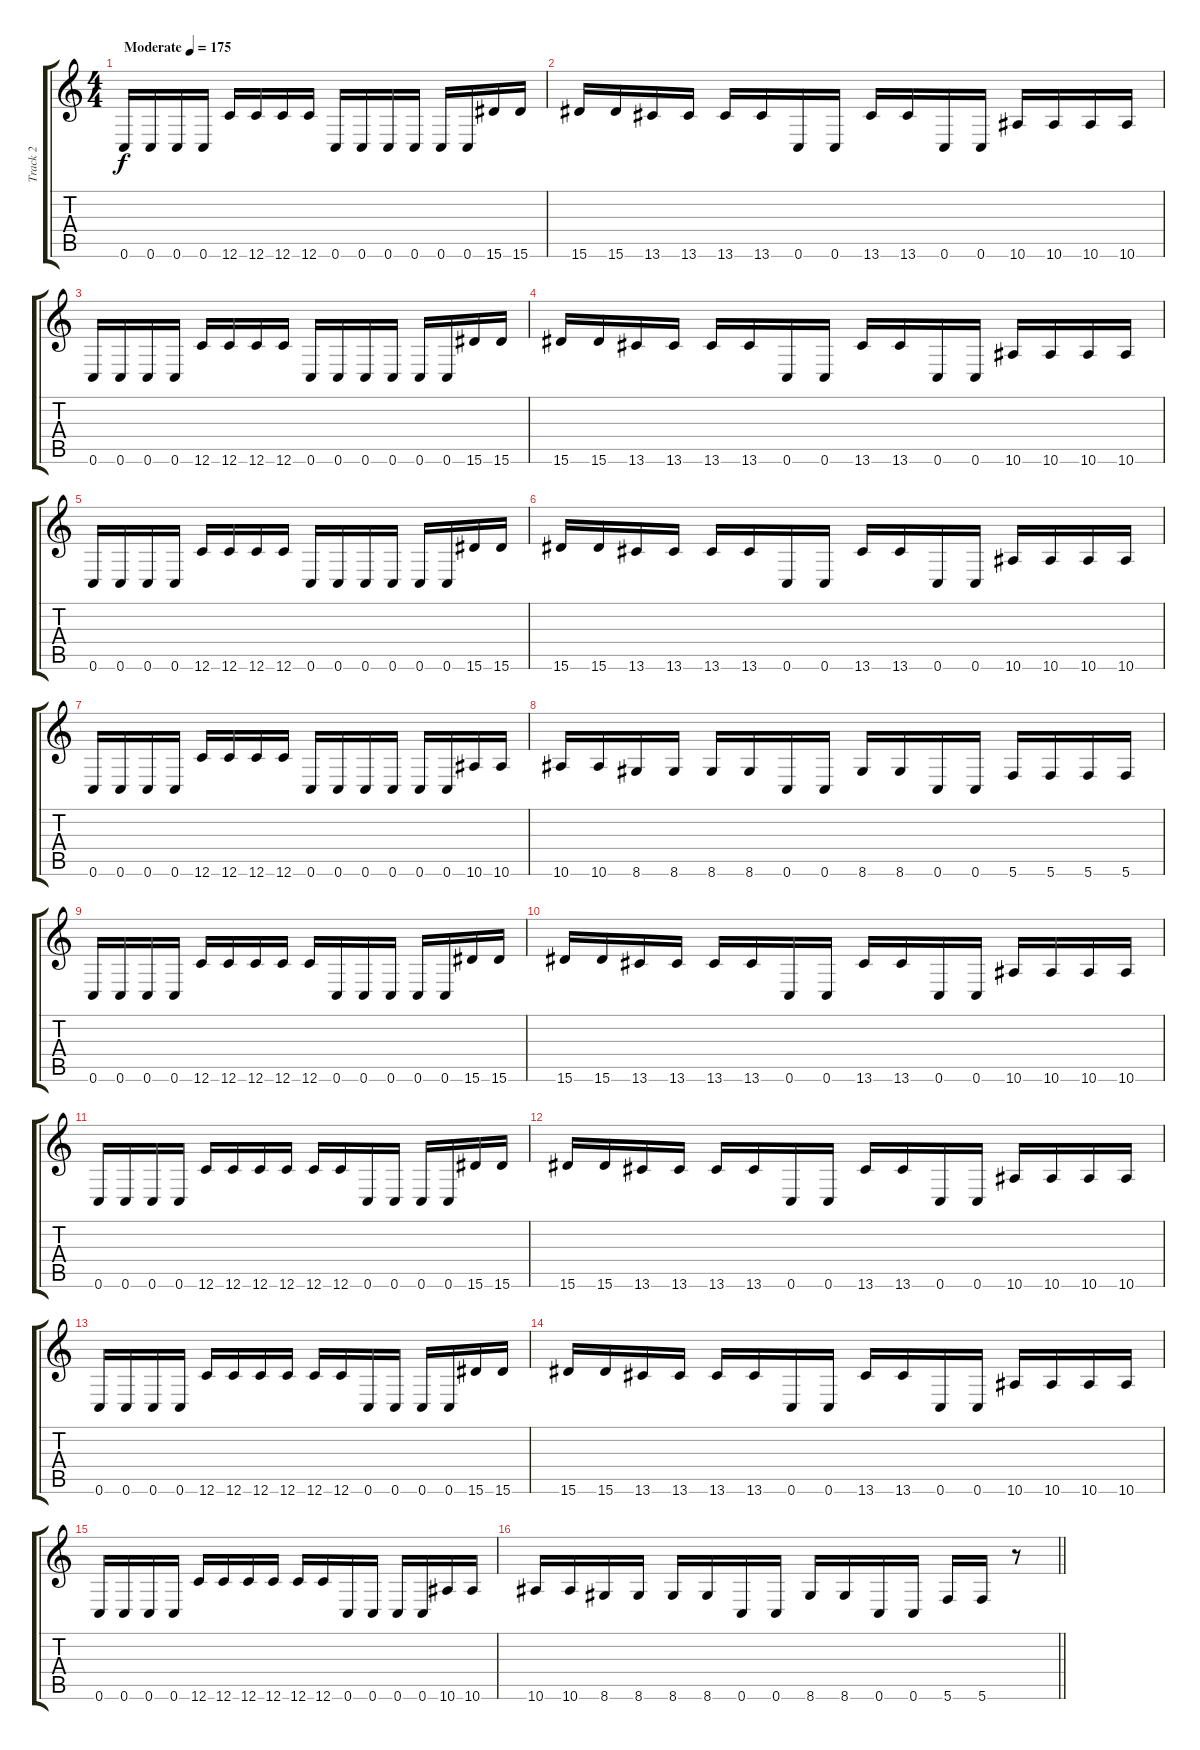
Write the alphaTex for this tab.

\track ("Track 2" "Track 2") {instrument overdrivenguitar}
\staff {score tabs}
\tuning (D4 A3 F3 C3 G2 C2) {hide}
\ts (4 4)
\tempo (175 "Moderate")
\clef g2
\ks c
0.6.16{dy f instrument overdrivenguitar} 0.6.16 0.6.16 0.6.16 12.6.16 12.6.16 12.6.16 12.6.16 0.6.16 0.6.16 0.6.16 0.6.16 0.6.16 0.6.16 15.6.16 15.6.16 |
15.6.16 15.6.16 13.6.16 13.6.16 13.6.16 13.6.16 0.6.16 0.6.16 13.6.16 13.6.16 0.6.16 0.6.16 10.6.16 10.6.16 10.6.16 10.6.16 |
0.6.16 0.6.16 0.6.16 0.6.16 12.6.16 12.6.16 12.6.16 12.6.16 0.6.16 0.6.16 0.6.16 0.6.16 0.6.16 0.6.16 15.6.16 15.6.16 |
15.6.16 15.6.16 13.6.16 13.6.16 13.6.16 13.6.16 0.6.16 0.6.16 13.6.16 13.6.16 0.6.16 0.6.16 10.6.16 10.6.16 10.6.16 10.6.16 |
0.6.16 0.6.16 0.6.16 0.6.16 12.6.16 12.6.16 12.6.16 12.6.16 0.6.16 0.6.16 0.6.16 0.6.16 0.6.16 0.6.16 15.6.16 15.6.16 |
15.6.16 15.6.16 13.6.16 13.6.16 13.6.16 13.6.16 0.6.16 0.6.16 13.6.16 13.6.16 0.6.16 0.6.16 10.6.16 10.6.16 10.6.16 10.6.16 |
0.6.16 0.6.16 0.6.16 0.6.16 12.6.16 12.6.16 12.6.16 12.6.16 0.6.16 0.6.16 0.6.16 0.6.16 0.6.16 0.6.16 10.6.16 10.6.16 |
10.6.16 10.6.16 8.6.16 8.6.16 8.6.16 8.6.16 0.6.16 0.6.16 8.6.16 8.6.16 0.6.16 0.6.16 5.6.16 5.6.16 5.6.16 5.6.16 |
0.6.16 0.6.16 0.6.16 0.6.16 12.6.16 12.6.16 12.6.16 12.6.16 12.6.16 0.6.16 0.6.16 0.6.16 0.6.16 0.6.16 15.6.16 15.6.16 |
15.6.16 15.6.16 13.6.16 13.6.16 13.6.16 13.6.16 0.6.16 0.6.16 13.6.16 13.6.16 0.6.16 0.6.16 10.6.16 10.6.16 10.6.16 10.6.16 |
0.6.16 0.6.16 0.6.16 0.6.16 12.6.16 12.6.16 12.6.16 12.6.16 12.6.16 12.6.16 0.6.16 0.6.16 0.6.16 0.6.16 15.6.16 15.6.16 |
15.6.16 15.6.16 13.6.16 13.6.16 13.6.16 13.6.16 0.6.16 0.6.16 13.6.16 13.6.16 0.6.16 0.6.16 10.6.16 10.6.16 10.6.16 10.6.16 |
0.6.16 0.6.16 0.6.16 0.6.16 12.6.16 12.6.16 12.6.16 12.6.16 12.6.16 12.6.16 0.6.16 0.6.16 0.6.16 0.6.16 15.6.16 15.6.16 |
15.6.16 15.6.16 13.6.16 13.6.16 13.6.16 13.6.16 0.6.16 0.6.16 13.6.16 13.6.16 0.6.16 0.6.16 10.6.16 10.6.16 10.6.16 10.6.16 |
0.6.16 0.6.16 0.6.16 0.6.16 12.6.16 12.6.16 12.6.16 12.6.16 12.6.16 12.6.16 0.6.16 0.6.16 0.6.16 0.6.16 10.6.16 10.6.16 |
\barLineRight lightlight
10.6.16 10.6.16 8.6.16 8.6.16 8.6.16 8.6.16 0.6.16 0.6.16 8.6.16 8.6.16 0.6.16 0.6.16 5.6.16 5.6.16 r.8
